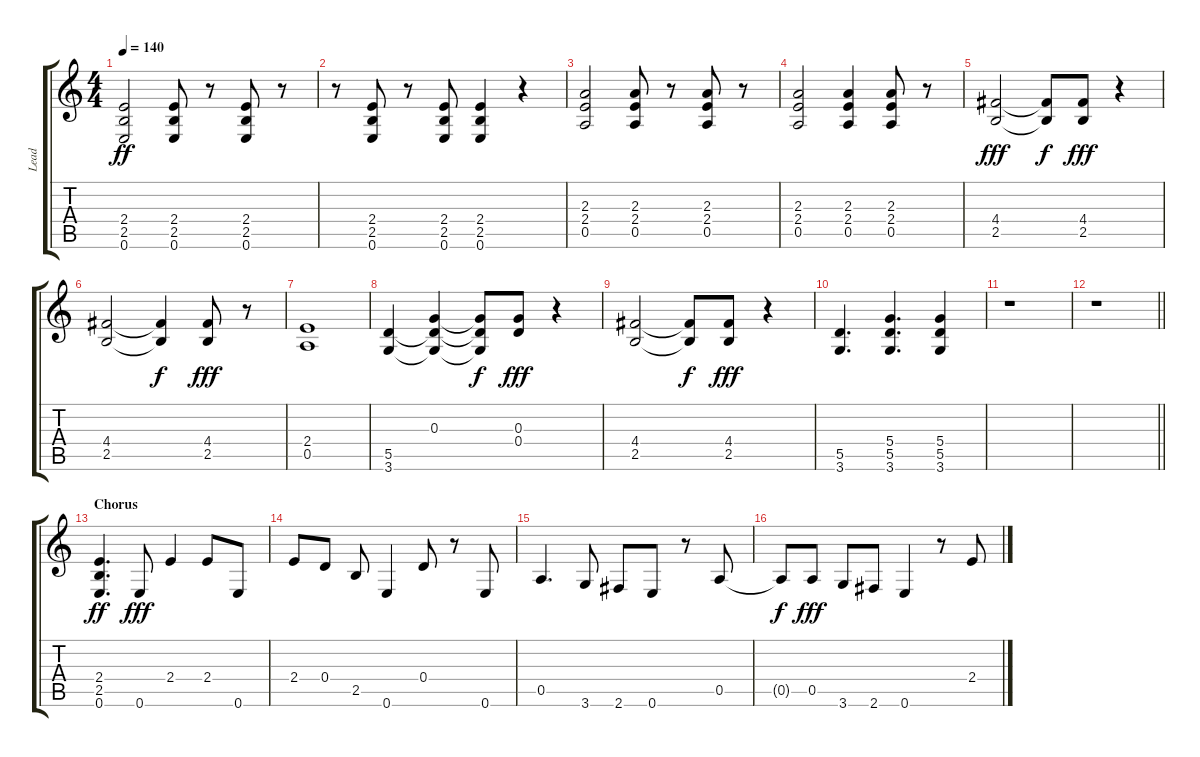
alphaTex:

\track ("Lead" "Lead") {instrument overdrivenguitar}
\staff {score tabs}
\tuning (E4 B3 G3 D3 A2 E2) {hide}
\ts (4 4)
\tempo 140
\clef g2
\ks c
(2.4 2.5 0.6).2{dy ff} (2.4 2.5 0.6).8 r.8 (2.4 2.5 0.6).8 r.8 |
r.8 (2.4 2.5 0.6).8 r.8 (2.4 2.5 0.6).8 (2.4 2.5 0.6).4 r.4 |
(2.3 2.4 0.5).2 (2.3 2.4 0.5).8 r.8 (2.3 2.4 0.5).8 r.8 |
(2.3 2.4 0.5).2 (2.3 2.4 0.5).4 (2.3 2.4 0.5).8 r.8 |
(4.4 2.5).2{dy fff} (4.4{t} 2.5{t}).8{dy f} (4.4 2.5).8{dy fff} r.4 |
(4.4 2.5).2 (4.4{t} 2.5{t}).4{dy f} (4.4 2.5).8{dy fff} r.8 |
(2.4 0.5).1 |
(5.5 3.6).4 (0.3 5.5{t} 3.6{t}).4 (0.3{t} 5.5{t} 3.6{t}).8{dy f} (0.3 0.4).8{dy fff} r.4 |
(4.4 2.5).2 (4.4{t} 2.5{t}).8{dy f} (4.4 2.5).8{dy fff} r.4 |
(5.5 3.6).4{d} (5.4 5.5 3.6).4{d} (5.4 5.5 3.6).4 |
r.1 |
\barLineRight lightlight
r.1 |
\section ("" "Chorus ")
(2.4 2.5 0.6).4{d dy ff} 0.6.8{dy fff} 2.4.4 2.4.8 0.6.8 |
2.4.8 0.4.8 2.5.8 0.6.4 0.4.8 r.8 0.6.8 |
0.5.4{d} 3.6.8 2.6.8 0.6.8 r.8 0.5.8 |
0.5{t}.8{dy f} 0.5.8{dy fff} 3.6.8 2.6.8 0.6.4 r.8 2.4.8
